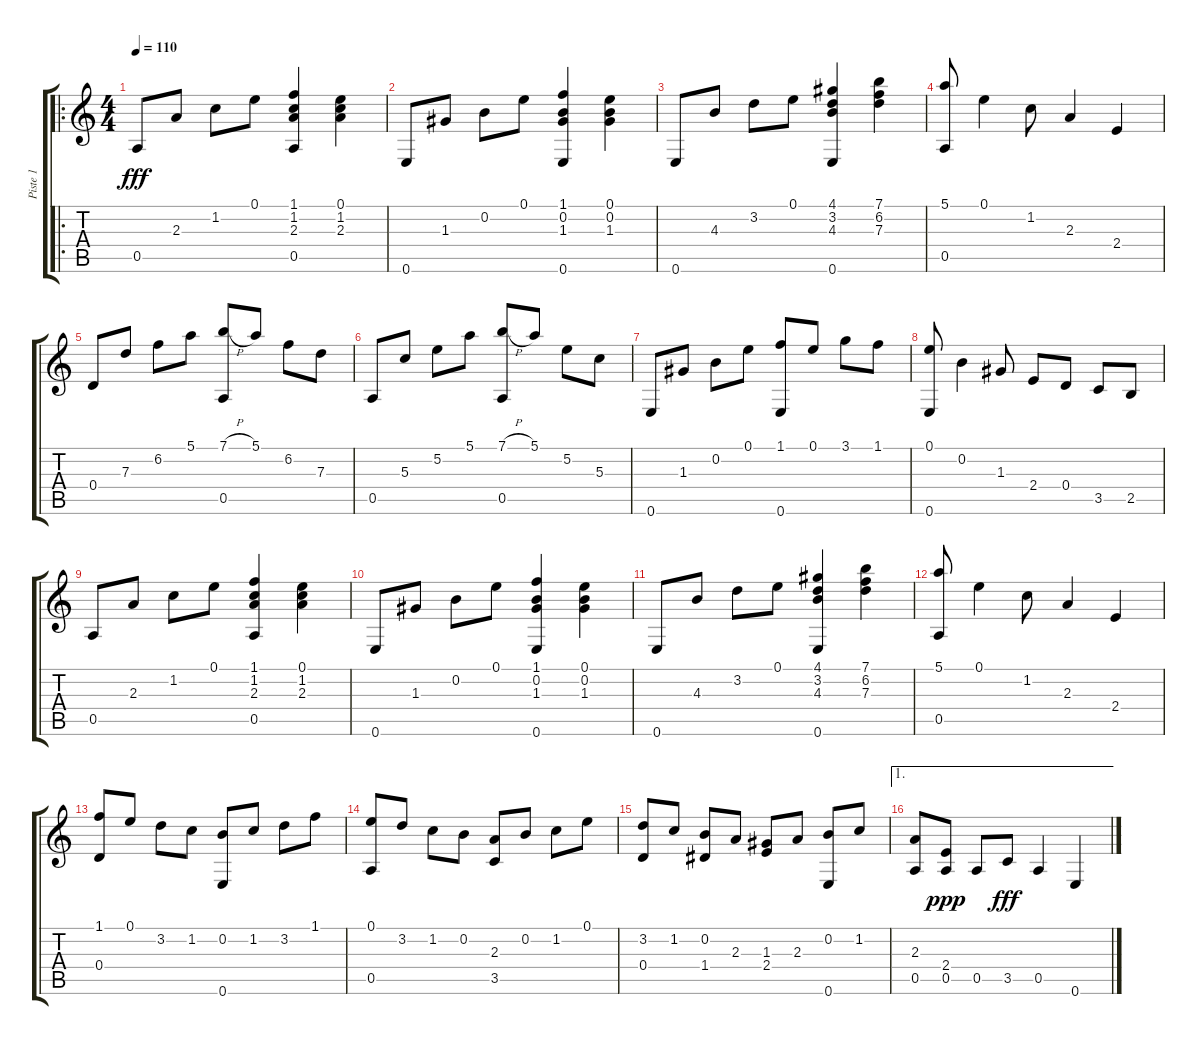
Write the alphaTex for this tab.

\track ("Piste 1" "Piste 1") {instrument acousticguitarsteel}
\staff {score tabs}
\tuning (E4 B3 G3 D3 A2 E2) {hide}
\ro
\ts (4 4)
\tempo 110
\clef g2
\ks c
0.5.8{dy fff instrument acousticguitarsteel} 2.3.8 1.2.8 0.1.8 (1.1 1.2 2.3 0.5).4 (0.1 1.2 2.3).4 |
0.6.8 1.3.8 0.2.8 0.1.8 (1.1 0.2 1.3 0.6).4 (0.1 0.2 1.3).4 |
0.6.8 4.3.8 3.2.8 0.1.8 (4.1 3.2 4.3 0.6).4 (7.1 6.2 7.3).4 |
(5.1 0.5).8 0.1.4 1.2.8 2.3.4 2.4.4 |
0.4.8 7.3.8 6.2.8 5.1.8 (7.1{h} 0.5).8 5.1.8 6.2.8 7.3.8 |
0.5.8 5.3.8 5.2.8 5.1.8 (7.1{h} 0.5).8 5.1.8 5.2.8 5.3.8 |
0.6.8 1.3.8 0.2.8 0.1.8 (1.1 0.6).8 0.1.8 3.1.8 1.1.8 |
(0.1 0.6).8 0.2.4 1.3.8 2.4.8 0.4.8 3.5.8 2.5.8 |
0.5.8 2.3.8 1.2.8 0.1.8 (1.1 1.2 2.3 0.5).4 (0.1 1.2 2.3).4 |
0.6.8 1.3.8 0.2.8 0.1.8 (1.1 0.2 1.3 0.6).4 (0.1 0.2 1.3).4 |
0.6.8 4.3.8 3.2.8 0.1.8 (4.1 3.2 4.3 0.6).4 (7.1 6.2 7.3).4 |
(5.1 0.5).8 0.1.4 1.2.8 2.3.4 2.4.4 |
(1.1 0.4).8 0.1.8 3.2.8 1.2.8 (0.2 0.6).8 1.2.8 3.2.8 1.1.8 |
(0.1 0.5).8 3.2.8 1.2.8 0.2.8 (2.3 3.5).8 0.2.8 1.2.8 0.1.8 |
(3.2 0.4).8 1.2.8 (0.2 1.4).8 2.3.8 (1.3 2.4).8 2.3.8 (0.2 0.6).8 1.2.8 |
\ae 1
(2.3 0.5).8 (2.4 0.5).8{dy ppp} 0.5.8 3.5.8{dy fff} 0.5.4 0.6.4
